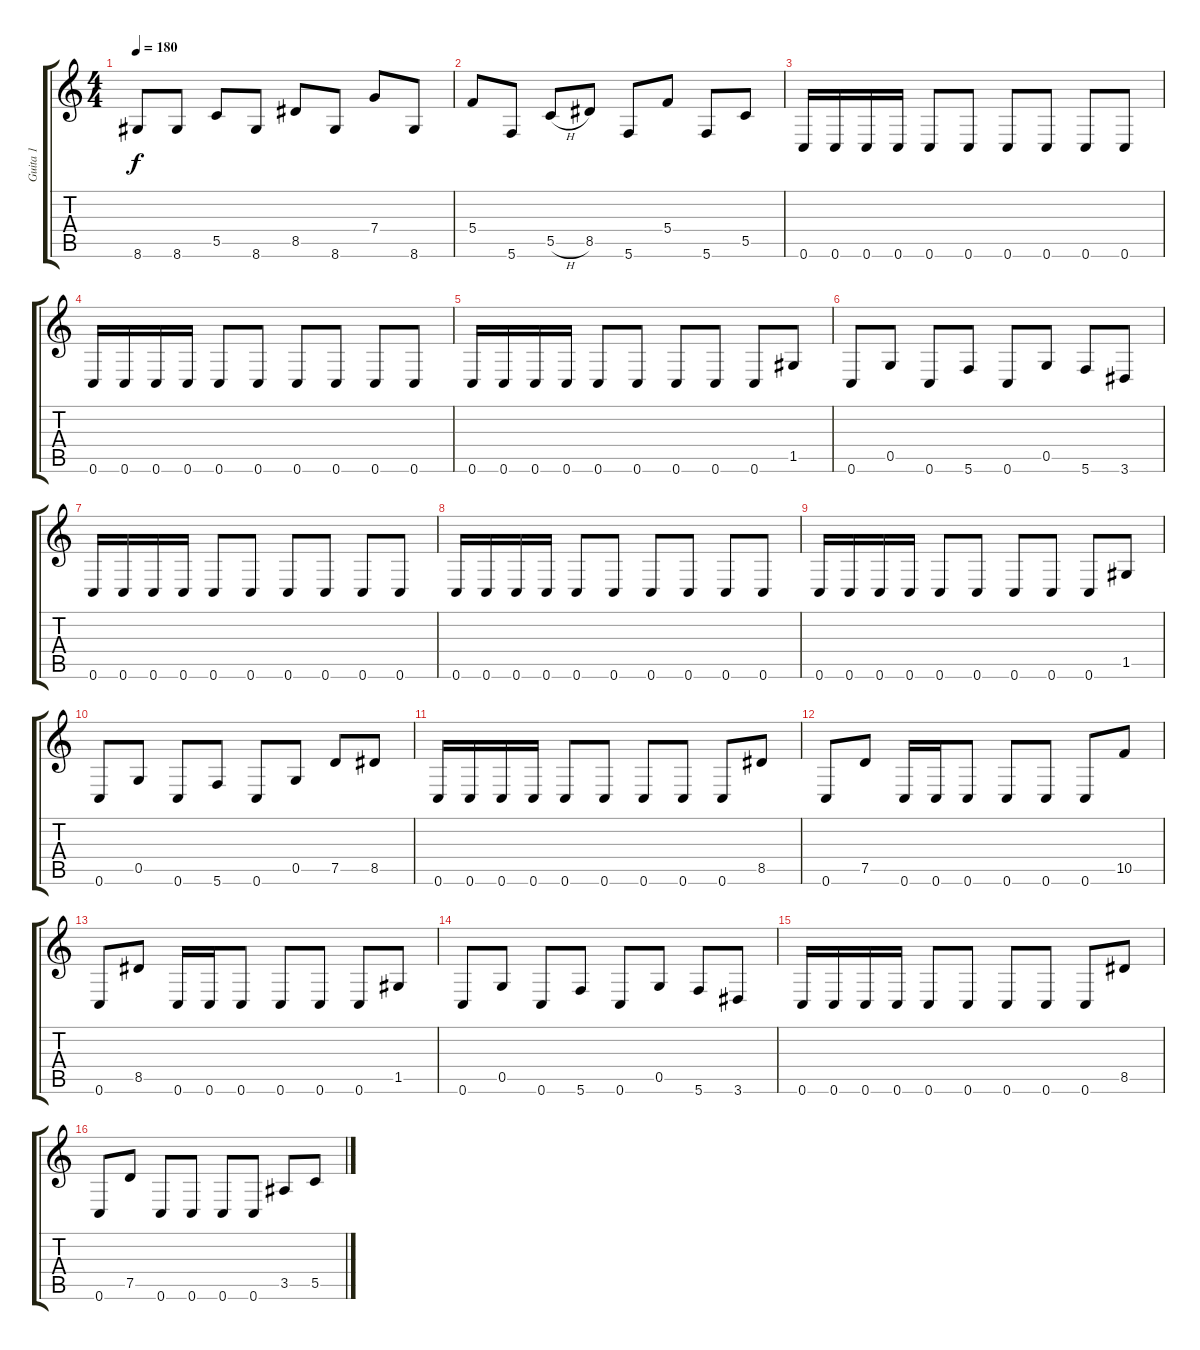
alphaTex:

\track ("Guita 1" "Guita 1") {instrument distortionguitar}
\staff {score tabs}
\tuning (D4 A3 F3 C3 G2 C2) {hide}
\ts (4 4)
\tempo 180
\clef g2
\ks c
8.6.8{dy f} 8.6.8 5.5.8 8.6.8 8.5.8 8.6.8 7.4.8 8.6.8 |
5.4.8 5.6.8 5.5{h}.8 8.5.8 5.6.8 5.4.8 5.6.8 5.5.8 |
0.6.16 0.6.16 0.6.16 0.6.16 0.6.8 0.6.8 0.6.8 0.6.8 0.6.8 0.6.8 |
0.6.16 0.6.16 0.6.16 0.6.16 0.6.8 0.6.8 0.6.8 0.6.8 0.6.8 0.6.8 |
0.6.16 0.6.16 0.6.16 0.6.16 0.6.8 0.6.8 0.6.8 0.6.8 0.6.8 1.5.8 |
0.6.8 0.5.8 0.6.8 5.6.8 0.6.8 0.5.8 5.6.8 3.6.8 |
0.6.16 0.6.16 0.6.16 0.6.16 0.6.8 0.6.8 0.6.8 0.6.8 0.6.8 0.6.8 |
0.6.16 0.6.16 0.6.16 0.6.16 0.6.8 0.6.8 0.6.8 0.6.8 0.6.8 0.6.8 |
0.6.16 0.6.16 0.6.16 0.6.16 0.6.8 0.6.8 0.6.8 0.6.8 0.6.8 1.5.8 |
0.6.8 0.5.8 0.6.8 5.6.8 0.6.8 0.5.8 7.5.8 8.5.8 |
0.6.16 0.6.16 0.6.16 0.6.16 0.6.8 0.6.8 0.6.8 0.6.8 0.6.8 8.5.8 |
0.6.8 7.5.8 0.6.16 0.6.16 0.6.8 0.6.8 0.6.8 0.6.8 10.5.8 |
0.6.8 8.5.8 0.6.16 0.6.16 0.6.8 0.6.8 0.6.8 0.6.8 1.5.8 |
0.6.8 0.5.8 0.6.8 5.6.8 0.6.8 0.5.8 5.6.8 3.6.8 |
0.6.16 0.6.16 0.6.16 0.6.16 0.6.8 0.6.8 0.6.8 0.6.8 0.6.8 8.5.8 |
0.6.8 7.5.8 0.6.8 0.6.8 0.6.8 0.6.8 3.5.8 5.5.8
